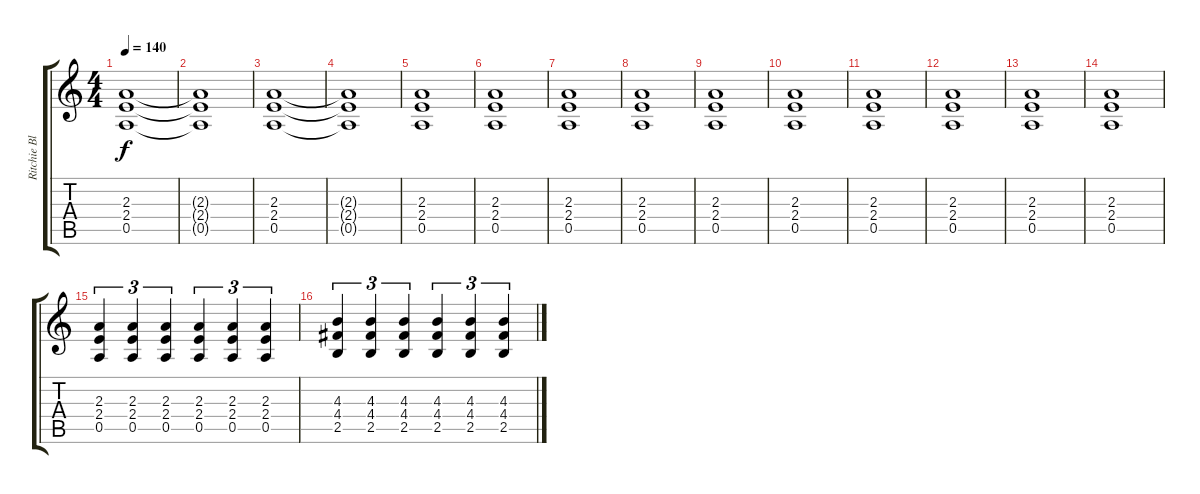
\track ("Ritchie Blackmore Solo" "Ritchie Bl") {instrument overdrivenguitar}
\staff {score tabs}
\tuning (E4 B3 G3 D3 A2 E2) {hide}
\ts (4 4)
\tempo 140
\clef g2
\ks c
(2.3 2.4 0.5).1{dy f} |
(2.3{t} 2.4{t} 0.5{t}).1 |
(2.3 2.4 0.5).1{volume 13} |
(2.3{t} 2.4{t} 0.5{t}).1 |
(2.3 2.4 0.5).1 |
(2.3 2.4 0.5).1 |
(2.3 2.4 0.5).1 |
(2.3 2.4 0.5).1 |
(2.3 2.4 0.5).1 |
(2.3 2.4 0.5).1 |
(2.3 2.4 0.5).1 |
(2.3 2.4 0.5).1 |
(2.3 2.4 0.5).1 |
(2.3 2.4 0.5).1 |
(2.3 2.4 0.5).4{tu (3 2)} (2.3 2.4 0.5).4{tu (3 2)} (2.3 2.4 0.5).4{tu (3 2)} (2.3 2.4 0.5).4{tu (3 2)} (2.3 2.4 0.5).4{tu (3 2)} (2.3 2.4 0.5).4{tu (3 2)} |
(4.3 4.4 2.5).4{tu (3 2)} (4.3 4.4 2.5).4{tu (3 2)} (4.3 4.4 2.5).4{tu (3 2)} (4.3 4.4 2.5).4{tu (3 2)} (4.3 4.4 2.5).4{tu (3 2)} (4.3 4.4 2.5).4{tu (3 2)}
